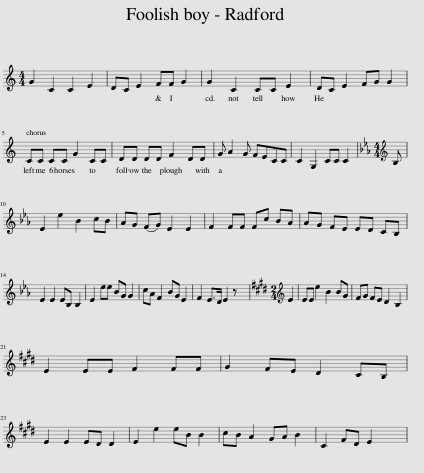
X:1
L:1/8
M:4/4
I:linebreak $
K:C
V:1 treble
V:1
 G2 C2 C2 E2 | DC E2 FF G2 | G2 C2 CC E2 | DC E2 FG G2 |$ CC CC G2 CC | %5
 DD DD F2 DD | G A2 G FECC | C2 G,2 CC C2 |[K:Eb][M:4/4][K:treble] B, |$ E2 e2 B2 cB | %10
 AG (FG) E2 E2 | F2 FF Fc BA | AG FE ED CB, |$ E2 E2 EB, B,2 | E2 ee BG G2 | %15
 cA F2 BG E2 | F2 E>D E2 z x |[K:E][M:2/4][K:treble] E2 | EE e2 B2 BG | FG FE D2 B,2 |$ %20
 E2 EE F2 FF | G2 FE D2 CB, |$ E2 E2 ED D2 | E2 e2 eB B2 | cB A2 GA B2 | %25
 C2 FD E2 x2 | %26
